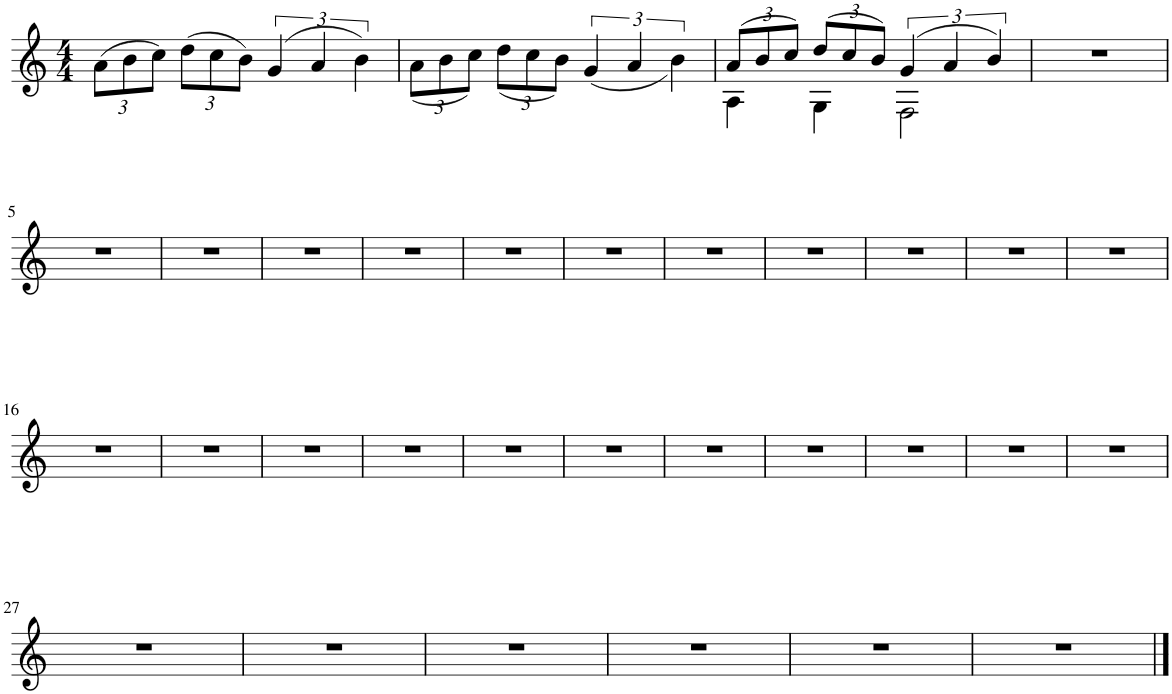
**kern
*part1
*staff1
*I"Piano
*I'Pno.
*clefG2
*k[]
*M4/4
*Xbrackettup
=1
(12a\L
12b\
12cc\J)
(12dd\L
12cc\
12b\J)
*brackettup
(6g/
6a/
6b\)
=2
*Xbrackettup
(<12a\L
12b\
12cc\J)
(<12dd\L
12cc\
12b\J)
*brackettup
(<6g/
6a/
6b\)
=3
*Xbrackettup
*^
(12a/L	4A\
12b/	.
12cc/J)	.
(12dd/L	4G\
12cc/	.
12b/J)	.
*brackettup	*
(6g/	2F\
6a/	.
6b/)	.
*v	*v
=4
1r
!!LO:LB:g=z
=5
1r
=6
1r
=7
1r
=8
1r
=9
1r
=10
1r
=11
1r
=12
1r
=13
1r
=14
1r
=15
1r
!!LO:LB:g=z
=16
1r
=17
1r
=18
1r
=19
1r
=20
1r
=21
1r
=22
1r
=23
1r
=24
1r
=25
1r
=26
1r
!!LO:LB:g=z
=27
1r
=28
1r
=29
1r
=30
1r
=31
1r
=32
1r
==
*-
